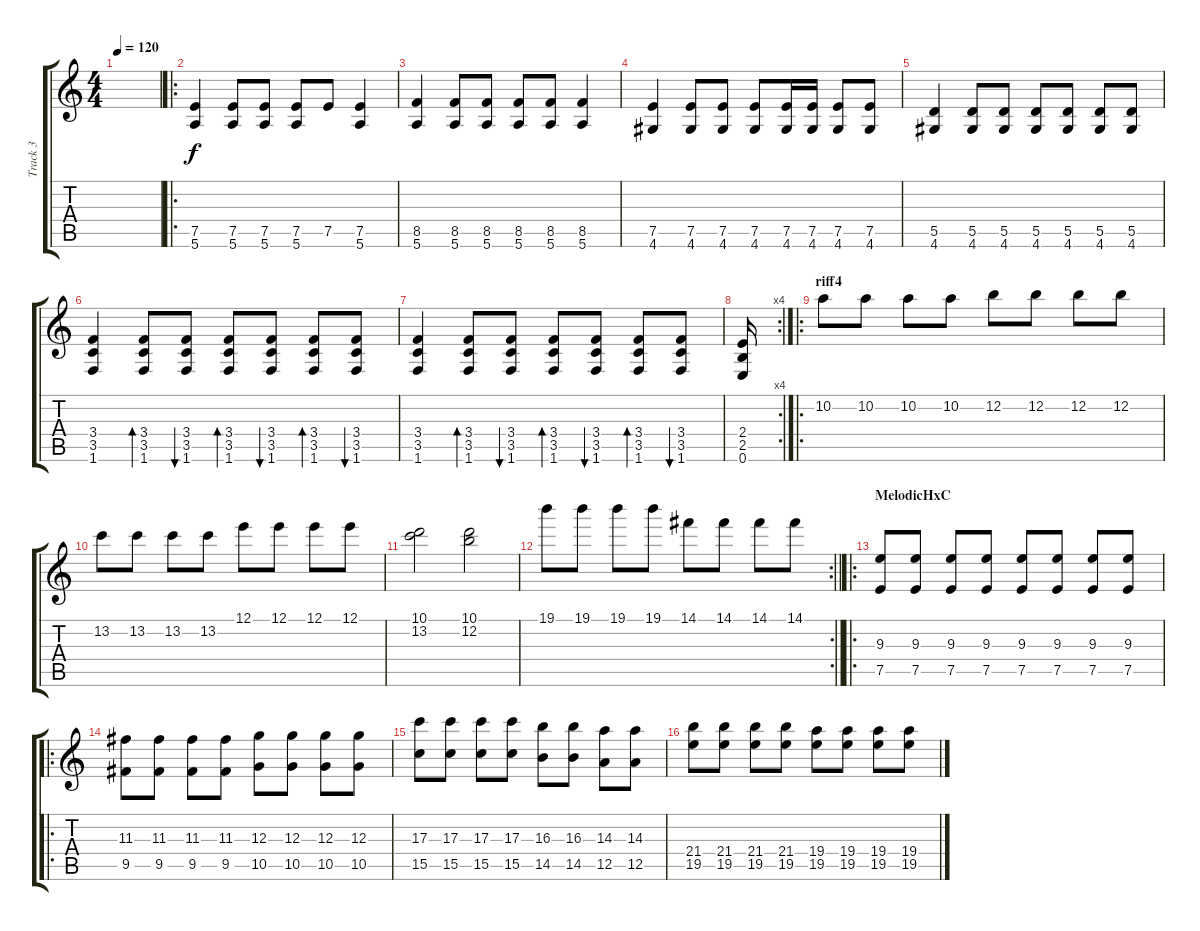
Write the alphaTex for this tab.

\track ("Track 3" "Track 3") {instrument distortionguitar}
\staff {score tabs}
\tuning (E4 B3 G3 D3 A2 E2) {hide}
\ts (4 4)
\tempo 120
\clef g2
\ks c
|
\ro
(7.5 5.6).4 (7.5 5.6).8 (7.5 5.6).8 (7.5 5.6).8 7.5.8 (7.5 5.6).4 |
(8.5 5.6).4 (8.5 5.6).8 (8.5 5.6).8 (8.5 5.6).8 (8.5 5.6).8 (8.5 5.6).4 |
(7.5 4.6).4 (7.5 4.6).8 (7.5 4.6).8 (7.5 4.6).8 (7.5 4.6).16 (7.5 4.6).16 (7.5 4.6).8 (7.5 4.6).8 |
(5.5 4.6).4 (5.5 4.6).8 (5.5 4.6).8 (5.5 4.6).8 (5.5 4.6).8 (5.5 4.6).8 (5.5 4.6).8 |
(3.4 3.5 1.6).4 (3.4 3.5 1.6).8{bd 120} (3.4 3.5 1.6).8{bu 120} (3.4 3.5 1.6).8{bd 120} (3.4 3.5 1.6).8{bu 120} (3.4 3.5 1.6).8{bd 120} (3.4 3.5 1.6).8{bu 120} |
(3.4 3.5 1.6).4 (3.4 3.5 1.6).8{bd 120} (3.4 3.5 1.6).8{bu 120} (3.4 3.5 1.6).8{bd 120} (3.4 3.5 1.6).8{bu 120} (3.4 3.5 1.6).8{bd 120} (3.4 3.5 1.6).8{bu 120} |
\rc 4
(2.4 2.5 0.6).16 |
\ro
\section ("" "riff4")
10.2.8 10.2.8 10.2.8 10.2.8 12.2.8 12.2.8 12.2.8 12.2.8 |
13.2.8 13.2.8 13.2.8 13.2.8 12.1.8 12.1.8 12.1.8 12.1.8 |
(10.1 13.2).2 (10.1 12.2).2 |
\rc 2
\barLineRight lightlight
19.1.8 19.1.8 19.1.8 19.1.8 14.1.8 14.1.8 14.1.8 14.1.8 |
\ro
\section ("" "MelodicHxC")
(9.3 7.5).8 (9.3 7.5).8 (9.3 7.5).8 (9.3 7.5).8 (9.3 7.5).8 (9.3 7.5).8 (9.3 7.5).8 (9.3 7.5).8 |
\ro
(11.3 9.5).8 (11.3 9.5).8 (11.3 9.5).8 (11.3 9.5).8 (12.3 10.5).8 (12.3 10.5).8 (12.3 10.5).8 (12.3 10.5).8 |
(17.3 15.5).8 (17.3 15.5).8 (17.3 15.5).8 (17.3 15.5).8 (16.3 14.5).8 (16.3 14.5).8 (14.3 12.5).8 (14.3 12.5).8 |
(21.4 19.5).8 (21.4 19.5).8 (21.4 19.5).8 (21.4 19.5).8 (19.4 19.5).8 (19.4 19.5).8 (19.4 19.5).8 (19.4 19.5).8
